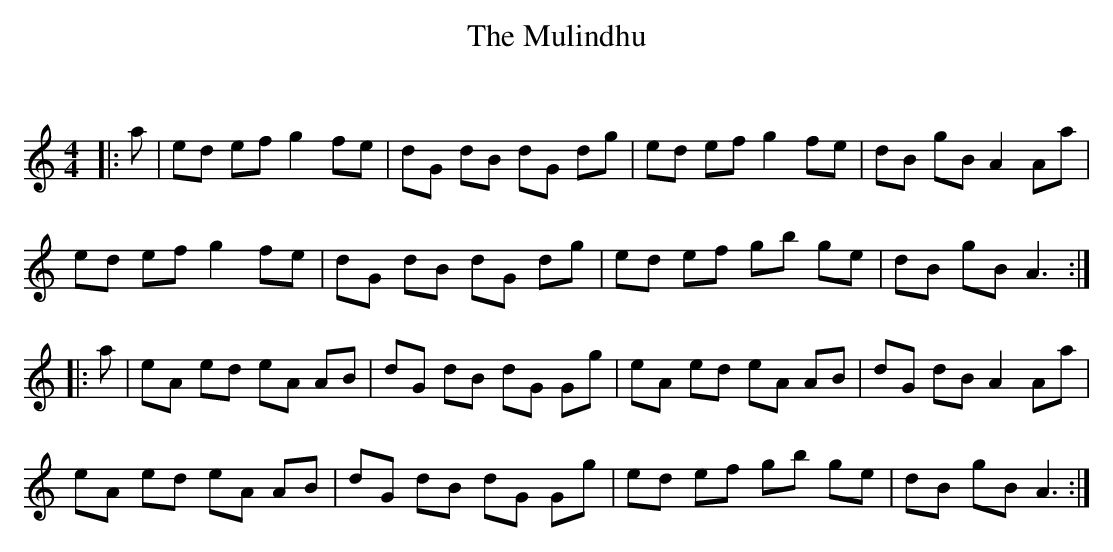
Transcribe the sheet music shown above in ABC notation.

X:1
T: The Mulindhu
C:
Q: 232
K:Am
M:4/4
L:1/8
|:a|ed ef g2 fe|dG dB dG dg|ed ef g2 fe|dB gB A2 Aa|
ed ef g2 fe|dG dB dG dg|ed ef gb ge|dB gB A3:|
|:a|eA ed eA AB|dG dB dG Gg|eA ed eA AB|dG dB A2 Aa|
eA ed eA AB|dG dB dG Gg|ed ef gb ge|dB gB A3:|
